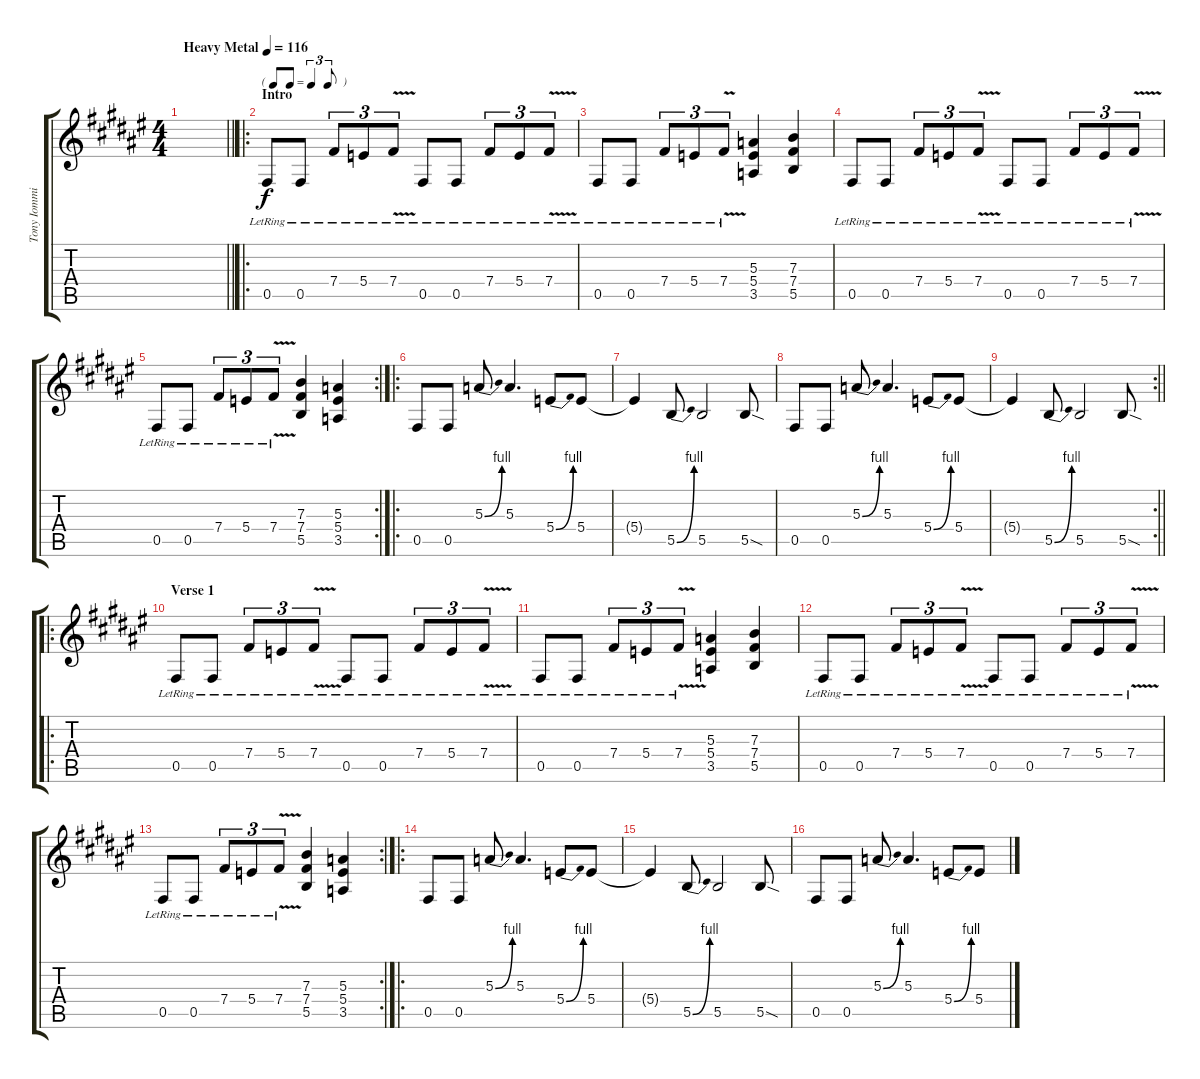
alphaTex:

\track ("Tony Iommi - Rhythm" "Tony Iommi") {instrument distortionguitar}
\staff {score tabs}
\tuning (Db4 Ab3 E3 B2 Gb2 Db2) {hide}
\ts (4 4)
\tempo (116 "Heavy Metal")
\clef g2
\barLineRight lightlight
\ks f#
|
\ro
\tf triplet8th
\section ("" "Intro")
0.5{lr}.8 0.5{lr}.8 7.4{lr}.8{tu (3 2)} 5.4{lr}.8{tu (3 2)} 7.4{v lr}.8{tu (3 2)} 0.5{lr}.8 0.5{lr}.8 7.4{lr}.8{tu (3 2)} 5.4{lr}.8{tu (3 2)} 7.4{v lr}.8{tu (3 2)} |
0.5{lr}.8 0.5{lr}.8 7.4{lr}.8{tu (3 2)} 5.4{lr}.8{tu (3 2)} 7.4{v lr}.8{tu (3 2)} (5.3 5.4 3.5).4 (7.3 7.4 5.5).4 |
0.5{lr}.8 0.5{lr}.8 7.4{lr}.8{tu (3 2)} 5.4{lr}.8{tu (3 2)} 7.4{v lr}.8{tu (3 2)} 0.5{lr}.8 0.5{lr}.8 7.4{lr}.8{tu (3 2)} 5.4{lr}.8{tu (3 2)} 7.4{v lr}.8{tu (3 2)} |
\rc 2
0.5{lr}.8 0.5{lr}.8 7.4{lr}.8{tu (3 2)} 5.4{lr}.8{tu (3 2)} 7.4{v lr}.8{tu (3 2)} (7.3 7.4 5.5).4 (5.3 5.4 3.5).4 |
\ro
0.5.8 0.5.8 5.3{be (bend 0 0 60 4)}.8 5.3.4{d} 5.4{be (bend 0 0 60 4)}.8 5.4.8 |
5.4{t}.4 5.5{be (bend 0 0 60 4)}.8 5.5.2 5.5{sod}.8 |
0.5.8 0.5.8 5.3{be (bend 0 0 60 4)}.8 5.3.4{d} 5.4{be (bend 0 0 60 4)}.8 5.4.8 |
\rc 2
\barLineRight lightlight
5.4{t}.4 5.5{be (bend 0 0 60 4)}.8 5.5.2 5.5{sod}.8 |
\ro
\section ("" "Verse 1")
0.5{lr}.8 0.5{lr}.8 7.4{lr}.8{tu (3 2)} 5.4{lr}.8{tu (3 2)} 7.4{v lr}.8{tu (3 2)} 0.5{lr}.8 0.5{lr}.8 7.4{lr}.8{tu (3 2)} 5.4{lr}.8{tu (3 2)} 7.4{v lr}.8{tu (3 2)} |
0.5{lr}.8 0.5{lr}.8 7.4{lr}.8{tu (3 2)} 5.4{lr}.8{tu (3 2)} 7.4{v lr}.8{tu (3 2)} (5.3 5.4 3.5).4 (7.3 7.4 5.5).4 |
0.5{lr}.8 0.5{lr}.8 7.4{lr}.8{tu (3 2)} 5.4{lr}.8{tu (3 2)} 7.4{v lr}.8{tu (3 2)} 0.5{lr}.8 0.5{lr}.8 7.4{lr}.8{tu (3 2)} 5.4{lr}.8{tu (3 2)} 7.4{v lr}.8{tu (3 2)} |
\rc 2
0.5{lr}.8 0.5{lr}.8 7.4{lr}.8{tu (3 2)} 5.4{lr}.8{tu (3 2)} 7.4{v lr}.8{tu (3 2)} (7.3 7.4 5.5).4 (5.3 5.4 3.5).4 |
\ro
0.5.8 0.5.8 5.3{be (bend 0 0 60 4)}.8 5.3.4{d} 5.4{be (bend 0 0 60 4)}.8 5.4.8 |
5.4{t}.4 5.5{be (bend 0 0 60 4)}.8 5.5.2 5.5{sod}.8 |
0.5.8 0.5.8 5.3{be (bend 0 0 60 4)}.8 5.3.4{d} 5.4{be (bend 0 0 60 4)}.8 5.4.8
